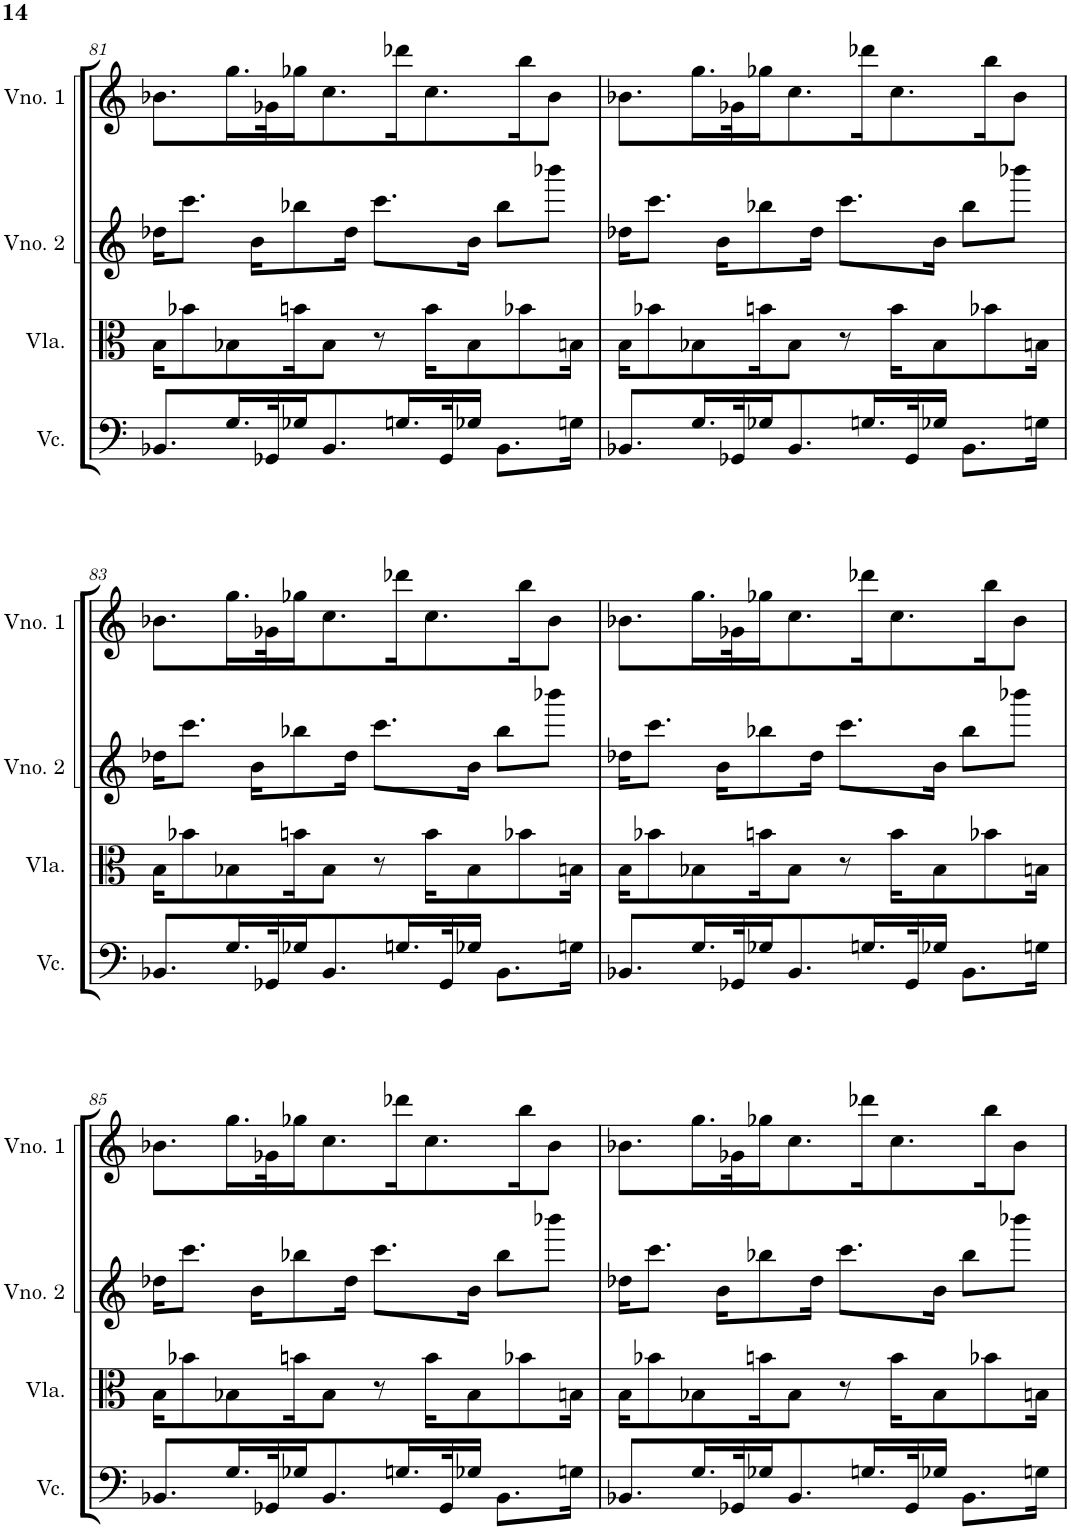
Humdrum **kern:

**kern	**kern	**kern	**kern
*part4	*part3	*part2	*part1
*staff4	*staff3	*staff2	*staff1
*I"Violoncelo	*I"Viola	*I"Violino 2	*I"Violino 1
*I'Vc.	*I'Vla.	*I'Vno. 2	*I'Vno. 1
!!LO:PB:g=z
*clefF4	*clefC3	*clefG2	*clefG2
*k[]	*k[]	*k[]	*k[]
*M4/4	*M4/4	*M4/4	*M4/4
=81	=81	=81	=81
8.BB-X/L	16B\KL	16dd-X\KL	8.b-X\L
.	8b-X\	8.ccc\J	.
16.G/L	8B-X\	.	16.gg\L
.	.	16b\KL	.
32GG-X/K	.	.	32g-X\K
16G-X/J	16bn\K	8bb-X\	16gg-X\J
8.BB-/	8B-\J	.	8.cc\
.	.	16dd-\Jk	.
.	8r	8.ccc\L	.
16.Gn/L	.	.	16ddd-X\K
.	16b\KL	.	8.cc\
32GG-/K	.	.	.
16G-X/JJ	8B-\	16b\Jk	.
8.BB-\L	.	8bb-\L	.
.	8b-X\	.	16bb\K
.	.	8bbb-X\J	8b-\J
16Gn\Jk	16Bn\Jk	.	.
=82	=82	=82	=82
8.BB-X/L	16B\KL	16dd-X\KL	8.b-X\L
.	8b-X\	8.ccc\J	.
16.G/L	8B-X\	.	16.gg\L
.	.	16b\KL	.
32GG-X/K	.	.	32g-X\K
16G-X/J	16bn\K	8bb-X\	16gg-X\J
8.BB-/	8B-\J	.	8.cc\
.	.	16dd-\Jk	.
.	8r	8.ccc\L	.
16.Gn/L	.	.	16ddd-X\K
.	16b\KL	.	8.cc\
32GG-/K	.	.	.
16G-X/JJ	8B-\	16b\Jk	.
8.BB-\L	.	8bb-\L	.
.	8b-X\	.	16bb\K
.	.	8bbb-X\J	8b-\J
16Gn\Jk	16Bn\Jk	.	.
!!LO:LB:g=z
=83	=83	=83	=83
8.BB-X/L	16B\KL	16dd-X\KL	8.b-X\L
.	8b-X\	8.ccc\J	.
16.G/L	8B-X\	.	16.gg\L
.	.	16b\KL	.
32GG-X/K	.	.	32g-X\K
16G-X/J	16bn\K	8bb-X\	16gg-X\J
8.BB-/	8B-\J	.	8.cc\
.	.	16dd-\Jk	.
.	8r	8.ccc\L	.
16.Gn/L	.	.	16ddd-X\K
.	16b\KL	.	8.cc\
32GG-/K	.	.	.
16G-X/JJ	8B-\	16b\Jk	.
8.BB-\L	.	8bb-\L	.
.	8b-X\	.	16bb\K
.	.	8bbb-X\J	8b-\J
16Gn\Jk	16Bn\Jk	.	.
=84	=84	=84	=84
8.BB-X/L	16B\KL	16dd-X\KL	8.b-X\L
.	8b-X\	8.ccc\J	.
16.G/L	8B-X\	.	16.gg\L
.	.	16b\KL	.
32GG-X/K	.	.	32g-X\K
16G-X/J	16bn\K	8bb-X\	16gg-X\J
8.BB-/	8B-\J	.	8.cc\
.	.	16dd-\Jk	.
.	8r	8.ccc\L	.
16.Gn/L	.	.	16ddd-X\K
.	16b\KL	.	8.cc\
32GG-/K	.	.	.
16G-X/JJ	8B-\	16b\Jk	.
8.BB-\L	.	8bb-\L	.
.	8b-X\	.	16bb\K
.	.	8bbb-X\J	8b-\J
16Gn\Jk	16Bn\Jk	.	.
!!LO:LB:g=z
=85	=85	=85	=85
8.BB-X/L	16B\KL	16dd-X\KL	8.b-X\L
.	8b-X\	8.ccc\J	.
16.G/L	8B-X\	.	16.gg\L
.	.	16b\KL	.
32GG-X/K	.	.	32g-X\K
16G-X/J	16bn\K	8bb-X\	16gg-X\J
8.BB-/	8B-\J	.	8.cc\
.	.	16dd-\Jk	.
.	8r	8.ccc\L	.
16.Gn/L	.	.	16ddd-X\K
.	16b\KL	.	8.cc\
32GG-/K	.	.	.
16G-X/JJ	8B-\	16b\Jk	.
8.BB-\L	.	8bb-\L	.
.	8b-X\	.	16bb\K
.	.	8bbb-X\J	8b-\J
16Gn\Jk	16Bn\Jk	.	.
=86	=86	=86	=86
8.BB-X/L	16B\KL	16dd-X\KL	8.b-X\L
.	8b-X\	8.ccc\J	.
16.G/L	8B-X\	.	16.gg\L
.	.	16b\KL	.
32GG-X/K	.	.	32g-X\K
16G-X/J	16bn\K	8bb-X\	16gg-X\J
8.BB-/	8B-\J	.	8.cc\
.	.	16dd-\Jk	.
.	8r	8.ccc\L	.
16.Gn/L	.	.	16ddd-X\K
.	16b\KL	.	8.cc\
32GG-/K	.	.	.
16G-X/JJ	8B-\	16b\Jk	.
8.BB-\L	.	8bb-\L	.
.	8b-X\	.	16bb\K
.	.	8bbb-X\J	8b-\J
16Gn\Jk	16Bn\Jk	.	.
=	=	=	=
*-	*-	*-	*-
